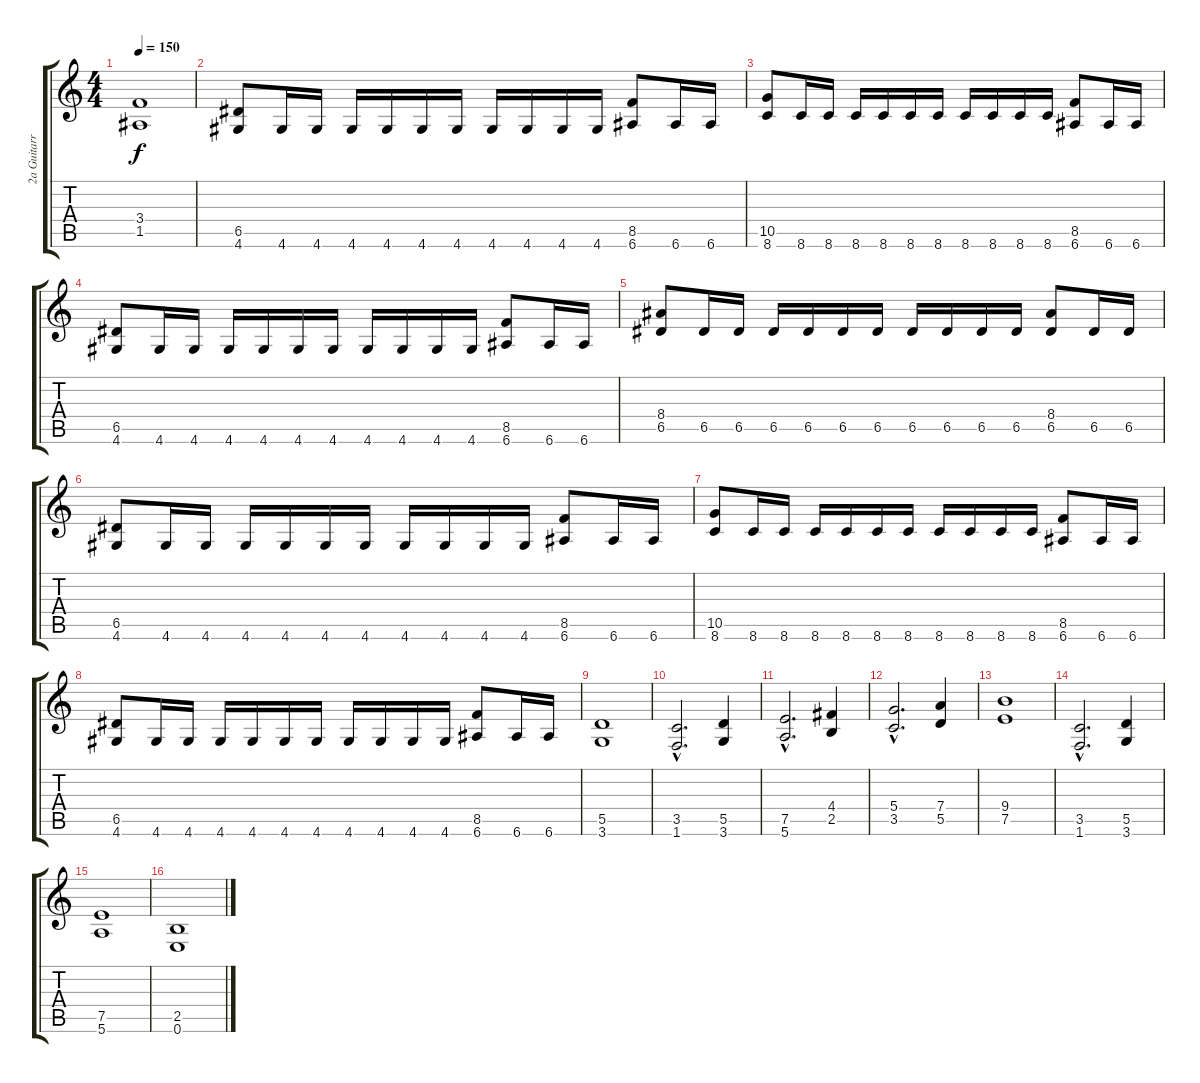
\track ("2a Guitarra" "2a Guitarr") {instrument distortionguitar}
\staff {score tabs}
\tuning (E4 B3 G3 D3 A2 E2) {hide}
\ts (4 4)
\tempo 150
\clef g2
\ks c
(3.4 1.5).1{dy f} |
(6.5 4.6).8 4.6.16 4.6.16 4.6.16 4.6.16 4.6.16 4.6.16 4.6.16 4.6.16 4.6.16 4.6.16 (8.5 6.6).8 6.6.16 6.6.16 |
(10.5 8.6).8 8.6.16 8.6.16 8.6.16 8.6.16 8.6.16 8.6.16 8.6.16 8.6.16 8.6.16 8.6.16 (8.5 6.6).8 6.6.16 6.6.16 |
(6.5 4.6).8 4.6.16 4.6.16 4.6.16 4.6.16 4.6.16 4.6.16 4.6.16 4.6.16 4.6.16 4.6.16 (8.5 6.6).8 6.6.16 6.6.16 |
(8.4 6.5).8 6.5.16 6.5.16 6.5.16 6.5.16 6.5.16 6.5.16 6.5.16 6.5.16 6.5.16 6.5.16 (8.4 6.5).8 6.5.16 6.5.16 |
(6.5 4.6).8 4.6.16 4.6.16 4.6.16 4.6.16 4.6.16 4.6.16 4.6.16 4.6.16 4.6.16 4.6.16 (8.5 6.6).8 6.6.16 6.6.16 |
(10.5 8.6).8 8.6.16 8.6.16 8.6.16 8.6.16 8.6.16 8.6.16 8.6.16 8.6.16 8.6.16 8.6.16 (8.5 6.6).8 6.6.16 6.6.16 |
(6.5 4.6).8 4.6.16 4.6.16 4.6.16 4.6.16 4.6.16 4.6.16 4.6.16 4.6.16 4.6.16 4.6.16 (8.5 6.6).8 6.6.16 6.6.16 |
(5.5 3.6).1 |
(3.5{hac} 1.6{hac}).2{d} (5.5 3.6).4 |
(7.5{hac} 5.6{hac}).2{d} (4.4 2.5).4 |
(5.4{hac} 3.5{hac}).2{d} (7.4 5.5).4 |
(9.4 7.5).1 |
(3.5{hac} 1.6{hac}).2{d} (5.5 3.6).4 |
(7.5 5.6).1 |
(2.5 0.6).1
